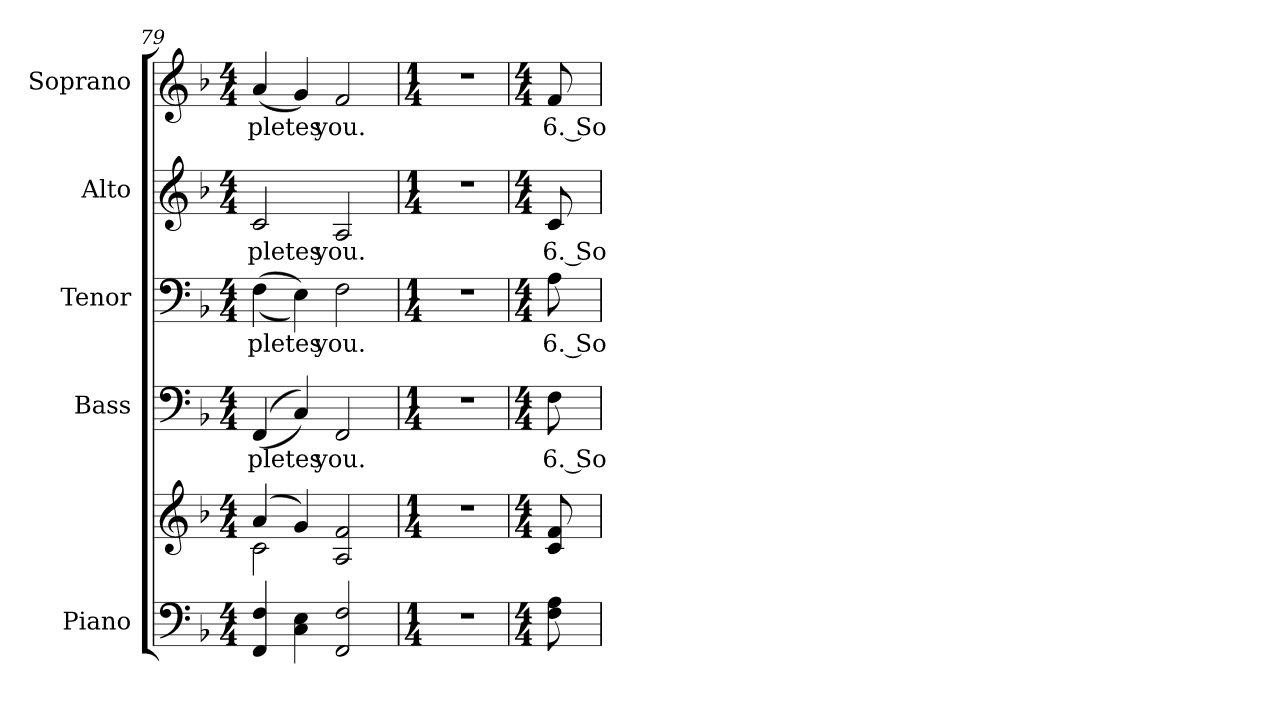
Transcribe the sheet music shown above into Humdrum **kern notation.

**kern	**kern	**kern	**text	**kern	**text	**kern	**text	**kern	**text
*part5	*part5	*part4	*part4	*part3	*part3	*part2	*part2	*part1	*part1
*staff6	*staff5	*staff4	*staff4	*staff3	*staff3	*staff2	*staff2	*staff1	*staff1
*I"Piano	*	*I"Bass	*	*I"Tenor	*	*I"Alto	*	*I"Soprano	*
*I'Pno.	*	*I'B.	*	*I'T.	*	*I'A.	*	*I'S.	*
*clefF4	*clefG2	*clefF4	*	*clefF4	*	*clefG2	*	*clefG2	*
*k[b-]	*k[b-]	*k[b-]	*	*k[b-]	*	*k[b-]	*	*k[b-]	*
*F:	*F:	*F:	*	*F:	*	*F:	*	*F:	*
*M4/4	*M4/4	*M4/4	*	*M4/4	*	*M4/4	*	*M4/4	*
=79	=79	=79	=79	=79	=79	=79	=79	=79	=79
*	*^	*	*	*	*	*	*	*	*
!	!	!	!	!LO:LY:b:color=#000000	!	!	!	!	!	!
!	!	!	!	!	!	!LO:LY:b:color=#000000	!	!	!	!
!	!	!	!	!	!	!	!	!LO:LY:b:color=#000000	!	!
!	!	!	!	!	!	!	!	!	!	!LO:LY:b:color=#000000
4FFi/ 4Fi	(4ai/	2ci\	((4FFi/	-pletes	((4Fi\	-pletes	2ci/	-pletes	(4ai/	-pletes
4Ci\ 4Ei	4gi/)	.	4Ci/))	.	4Ei\))	.	.	.	4gi/)	.
!	!	!	!	!LO:LY:b:color=#000000	!	!	!	!	!	!
!	!	!	!	!	!	!LO:LY:b:color=#000000	!	!	!	!
!	!	!	!	!	!	!	!	!LO:LY:b:color=#000000	!	!
!	!	!	!	!	!	!	!	!	!	!LO:LY:b:color=#000000
2FFi/ 2Fi	2Ai/ 2fi	2ryy	2FFi/	you.	2Fi\	you.	2Ai/	you.	2fi/	you.
*	*v	*v	*	*	*	*	*	*	*	*
!!LO:PB:g=z
=80	=80	=80	=80	=80	=80	=80	=80	=80	=80
*M1/4	*M1/4	*M1/4	*	*M1/4	*	*M1/4	*	*M1/4	*
*	*^	*	*	*	*	*	*	*	*
!LO:N:vis=1	!LO:N:vis=1	!	!LO:N:vis=1	!	!LO:N:vis=1	!	!LO:N:vis=1	!	!LO:N:vis=1	!
*	*v	*v	*	*	*	*	*	*	*	*
4r	4r	4r	.	4r	.	4r	.	4r	.
=81	=81	=81	=81	=81	=81	=81	=81	=81	=81
*M4/4	*M4/4	*M4/4	*	*M4/4	*	*M4/4	*	*M4/4	*
!	!	!	!LO:LY:b:color=#000000	!	!	!	!	!	!
!	!	!	!	!	!LO:LY:b:color=#000000	!	!	!	!
!	!	!	!	!	!	!	!LO:LY:b:color=#000000	!	!
!	!	!	!	!	!	!	!	!	!LO:LY:b:color=#000000
8Fi\ 8Ai	8ci/ 8fi	8Fi\	6. So	8Ai\	6. So	8ci/	6. So	8fi/	6. So
=	=	=	=	=	=	=	=	=	=
*-	*-	*-	*-	*-	*-	*-	*-	*-	*-
